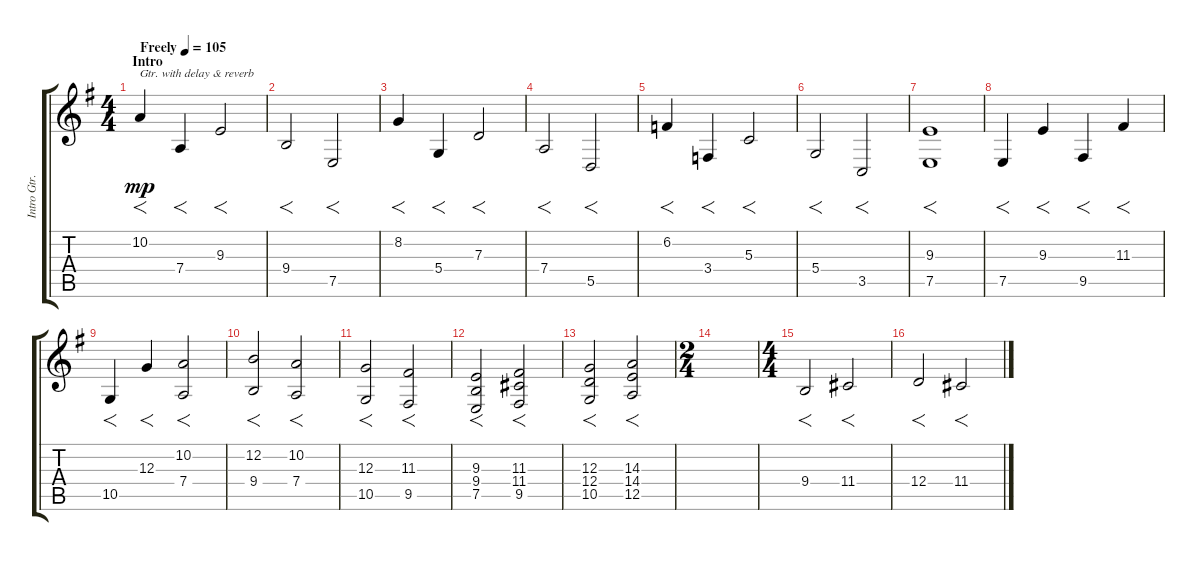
\track ("Intro Gtr.1" "Intro Gtr.") {instrument stringensemble1}
\staff {score tabs}
\tuning (E4 B3 G3 D3 A2 E2) {hide}
\ts (4 4)
\section ("" "Intro")
\tempo (105 "Freely")
\clef g2
\ks eminor
10.2.4{f txt "Gtr. with delay & reverb" dy mp instrument stringensemble1} 7.4.4{f} 9.3.2{f} |
9.4.2{f} 7.5.2{f} |
8.2.4{f} 5.4.4{f} 7.3.2{f} |
7.4.2{f} 5.5.2{f} |
6.2.4{f} 3.4.4{f} 5.3.2{f} |
5.4.2{f} 3.5.2{f} |
(9.3 7.5).1{f} |
7.5.4{f} 9.3.4{f} 9.5.4{f} 11.3.4{f} |
10.5.4{f} 12.3.4{f} (10.2 7.4).2{f} |
(12.2 9.4).2{f} (10.2 7.4).2{f} |
(12.3 10.5).2{f} (11.3 9.5).2{f} |
(9.3 9.4 7.5).2{f} (11.3 11.4 9.5).2{f} |
(12.3 12.4 10.5).2{f} (14.3 14.4 12.5).2{f} |
\ts (2 4)
|
\ts (4 4)
9.4.2{f volume 8} 11.4.2{f} |
12.4.2{f} 11.4.2{f}
